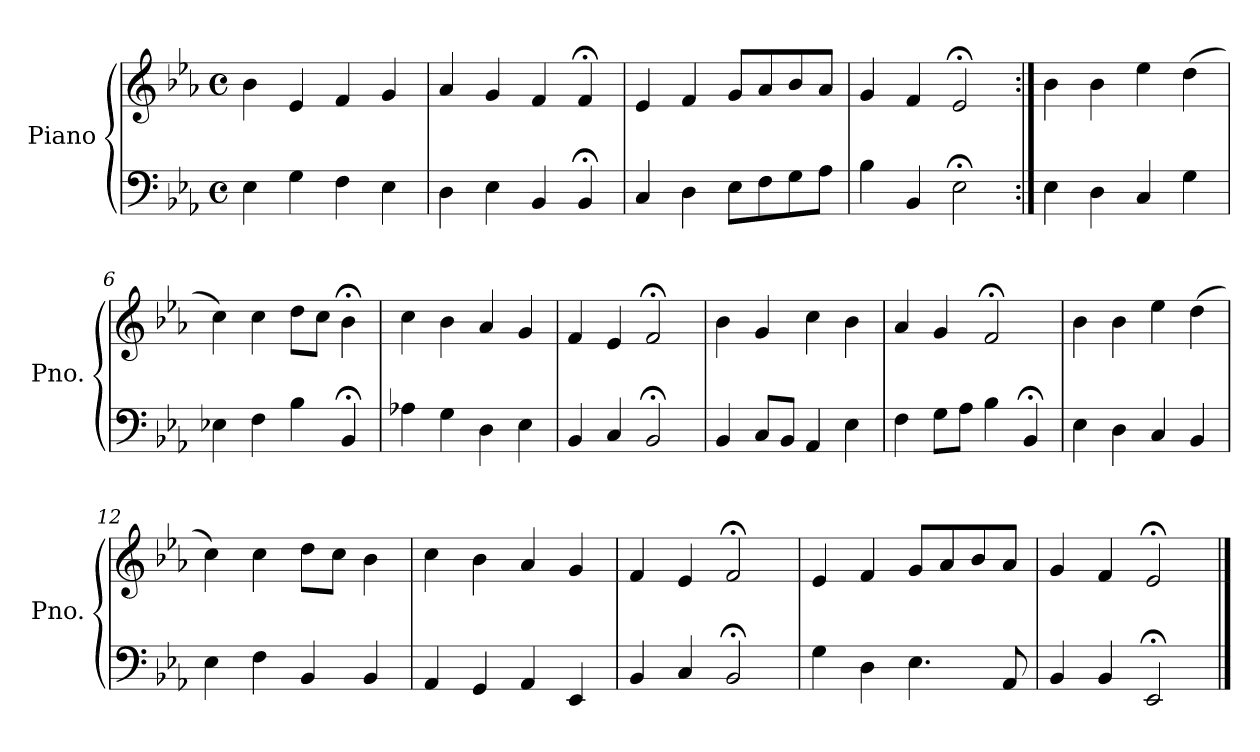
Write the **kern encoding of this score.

**kern	**kern
*part1	*part1
*staff2	*staff1
*I"Piano	*
*I'Pno.	*
*clefF4	*clefG2
*k[b-e-a-]	*k[b-e-a-]
*M4/4	*M4/4
*met(c)	*met(c)
=1	=1
4E-\	4b-\
4G\	4e-/
4F\	4f/
4E-\	4g/
=2	=2
4D\	4a-/
4E-\	4g/
4BB-/	4f/
4BB-;</	4f;</
=3	=3
4C/	4e-/
4D\	4f/
8E-\L	8g/L
8F\	8a-/
8G\	8b-/
8A-\J	8a-/J
=4	=4
4B-\	4g/
4BB-/	4f/
2E-;<\	2e-;</
=5:|!	=5:|!
4E-\	4b-\
4D\	4b-\
4C/	4ee-\
4G\	(4dd\
=6	=6
4E-X\	4cc\)
4F\	4cc\
4B-\	8dd\L
.	8cc\J
4BB-;</	4b-;<\
!!LO:LB:g=z
=7	=7
4A-X\	4cc\
4G\	4b-\
4D\	4a-/
4E-\	4g/
=8	=8
4BB-/	4f/
4C/	4e-/
2BB-;</	2f;</
=9	=9
4BB-/	4b-\
8C/L	4g/
8BB-/J	.
4AA-/	4cc\
4E-\	4b-\
=10	=10
4F\	4a-/
8G\L	4g/
8A-\J	.
4B-\	2f;</
4BB-;</	.
=11	=11
4E-\	4b-\
4D\	4b-\
4C/	4ee-\
4BB-/	(4dd\
=12	=12
4E-\	4cc\)
4F\	4cc\
4BB-/	8dd\L
.	8cc\J
4BB-/	4b-\
=13	=13
4AA-/	4cc\
4GG/	4b-\
4AA-/	4a-/
4EE-/	4g/
!!LO:LB:g=z
=14	=14
4BB-/	4f/
4C/	4e-/
2BB-;</	2f;</
=15	=15
4G\	4e-/
4D\	4f/
4.E-\	8g/L
.	8a-/
.	8b-/
8AA-/	8a-/J
=16	=16
4BB-/	4g/
4BB-/	4f/
2EE-;</	2e-;</
==	==
*-	*-
